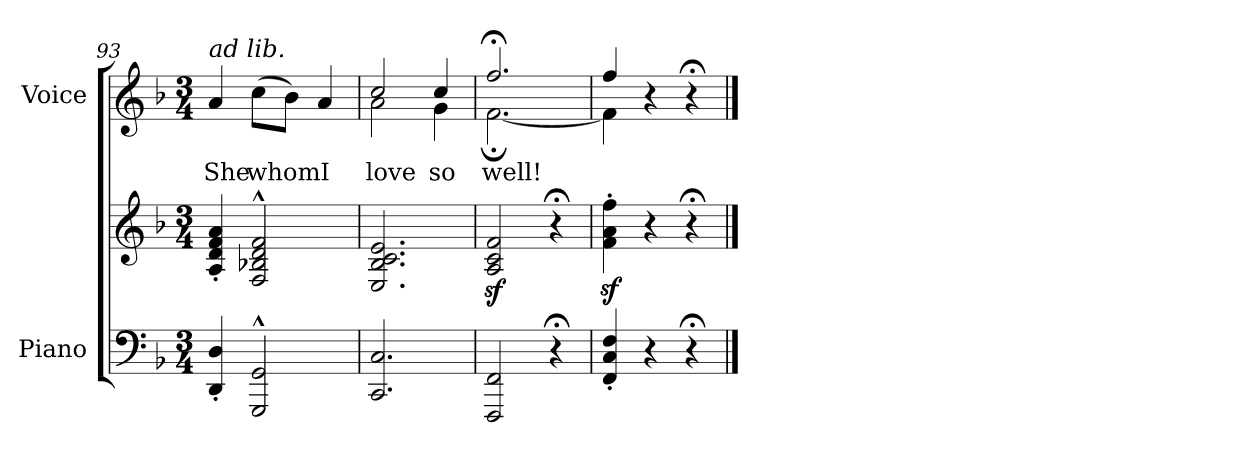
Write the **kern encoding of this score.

**kern	**kern	**kern	**text
*part2	*part2	*part1	*part1
*staff3	*staff2	*staff1	*staff1
*I"Piano	*	*I"Voice	*
*I'Pno	*	*	*
!!LO:LB:g=z
*clefF4	*clefG2	*clefG2	*
*k[b-]	*k[b-]	*k[b-]	*
*M3/4	*M3/4	*M3/4	*
=93	=93	=93	=93
!	!	!LO:TX:a:i:t=ad lib.	!
!	!	!	!LO:LY:b
4DD/' 4D/'	4A/' 4d/' 4f/' 4a/'	4a/	She
!	!	!	!LO:LY:b
2GGG/^^ 2GG/^^	2F/^^ 2B-X/^^ 2d/^^ 2f/^^	(8cc\L	whom
.	.	8b-\J)	.
!	!	!	!LO:LY:b
.	.	4a/	I
=94	=94	=94	=94
!	!	!	!LO:LY:b
*	*	*^	*
2.CC/ 2.C/	2.E/ 2.B-/ 2.c/ 2.e/	2cc/	2a\	love
!	!	!	!	!LO:LY:b
.	.	4cc/	4g\	so
=95	=95	=95	=95	=95
!	!	!	!	!LO:LY:b
2FFF/ 2FF/	2A/z< 2c/z< 2f/z<	2.ff;</	[2.f;\	well!
4r;<	4r;<	.	.	.
=96	=96	=96	=96	=96
4FF/' 4C/' 4F/'	4f\z<' 4a\z<' 4ff\z<'	4ff/	4f\]	.
4r	4r	4r	4ryy	.
4r;<	4r;<	4r;<	4ryy	.
*	*	*v	*v	*
==	==	==	==
*-	*-	*-	*-
